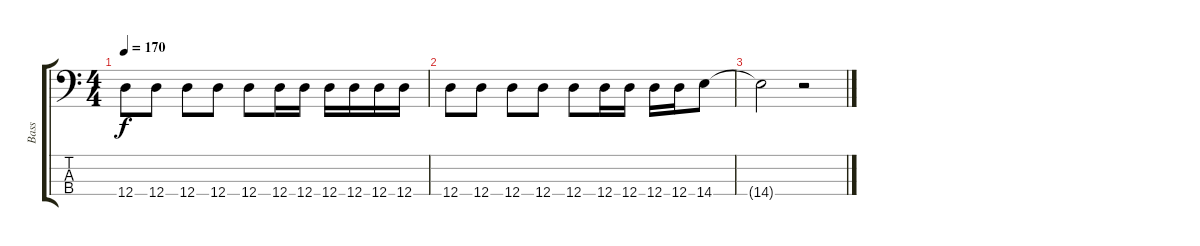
\track ("Bass" "Bass") {instrument electricbassfinger}
\staff {score tabs}
\tuning (G2 D2 A1 D1) {hide}
\ts (4 4)
\tempo 170
\clef f4
\ks c
12.4.8{dy f volume 12} 12.4.8 12.4.8 12.4.8 12.4.8 12.4.16 12.4.16 12.4.16 12.4.16 12.4.16 12.4.16 |
12.4.8{volume 12} 12.4.8 12.4.8 12.4.8 12.4.8 12.4.16 12.4.16 12.4.16 12.4.16 14.4.8 |
14.4{t}.2 r.2
